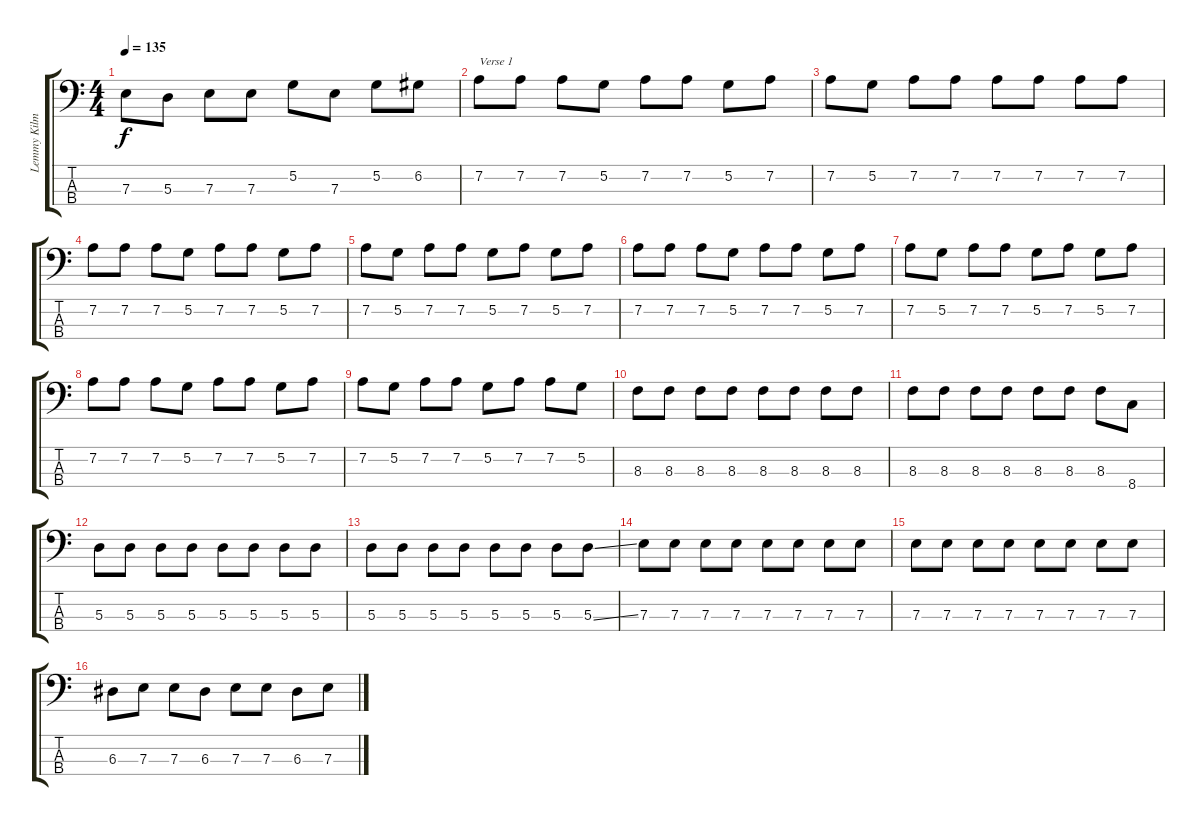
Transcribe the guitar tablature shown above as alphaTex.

\track ("Lemmy Kilmister" "Lemmy Kilm") {instrument electricbasspick}
\staff {score tabs}
\tuning (G2 D2 A1 E1) {hide}
\ts (4 4)
\tempo 135
\clef f4
\ks c
7.3.8{dy f} 5.3.8 7.3.8 7.3.8 5.2.8 7.3.8 5.2.8 6.2.8 |
7.2.8{txt "Verse 1"} 7.2.8 7.2.8 5.2.8 7.2.8 7.2.8 5.2.8 7.2.8 |
7.2.8 5.2.8 7.2.8 7.2.8 7.2.8 7.2.8 7.2.8 7.2.8 |
7.2.8 7.2.8 7.2.8 5.2.8 7.2.8 7.2.8 5.2.8 7.2.8 |
7.2.8 5.2.8 7.2.8 7.2.8 5.2.8 7.2.8 5.2.8 7.2.8 |
7.2.8 7.2.8 7.2.8 5.2.8 7.2.8 7.2.8 5.2.8 7.2.8 |
7.2.8 5.2.8 7.2.8 7.2.8 5.2.8 7.2.8 5.2.8 7.2.8 |
7.2.8 7.2.8 7.2.8 5.2.8 7.2.8 7.2.8 5.2.8 7.2.8 |
7.2.8 5.2.8 7.2.8 7.2.8 5.2.8 7.2.8 7.2.8 5.2.8 |
8.3.8 8.3.8 8.3.8 8.3.8 8.3.8 8.3.8 8.3.8 8.3.8 |
8.3.8 8.3.8 8.3.8 8.3.8 8.3.8 8.3.8 8.3.8 8.4.8 |
5.3.8 5.3.8 5.3.8 5.3.8 5.3.8 5.3.8 5.3.8 5.3.8 |
5.3.8 5.3.8 5.3.8 5.3.8 5.3.8 5.3.8 5.3.8 5.3{ss}.8 |
7.3.8 7.3.8 7.3.8 7.3.8 7.3.8 7.3.8 7.3.8 7.3.8 |
7.3.8 7.3.8 7.3.8 7.3.8 7.3.8 7.3.8 7.3.8 7.3.8 |
6.3.8 7.3.8 7.3.8 6.3.8 7.3.8 7.3.8 6.3.8 7.3.8
